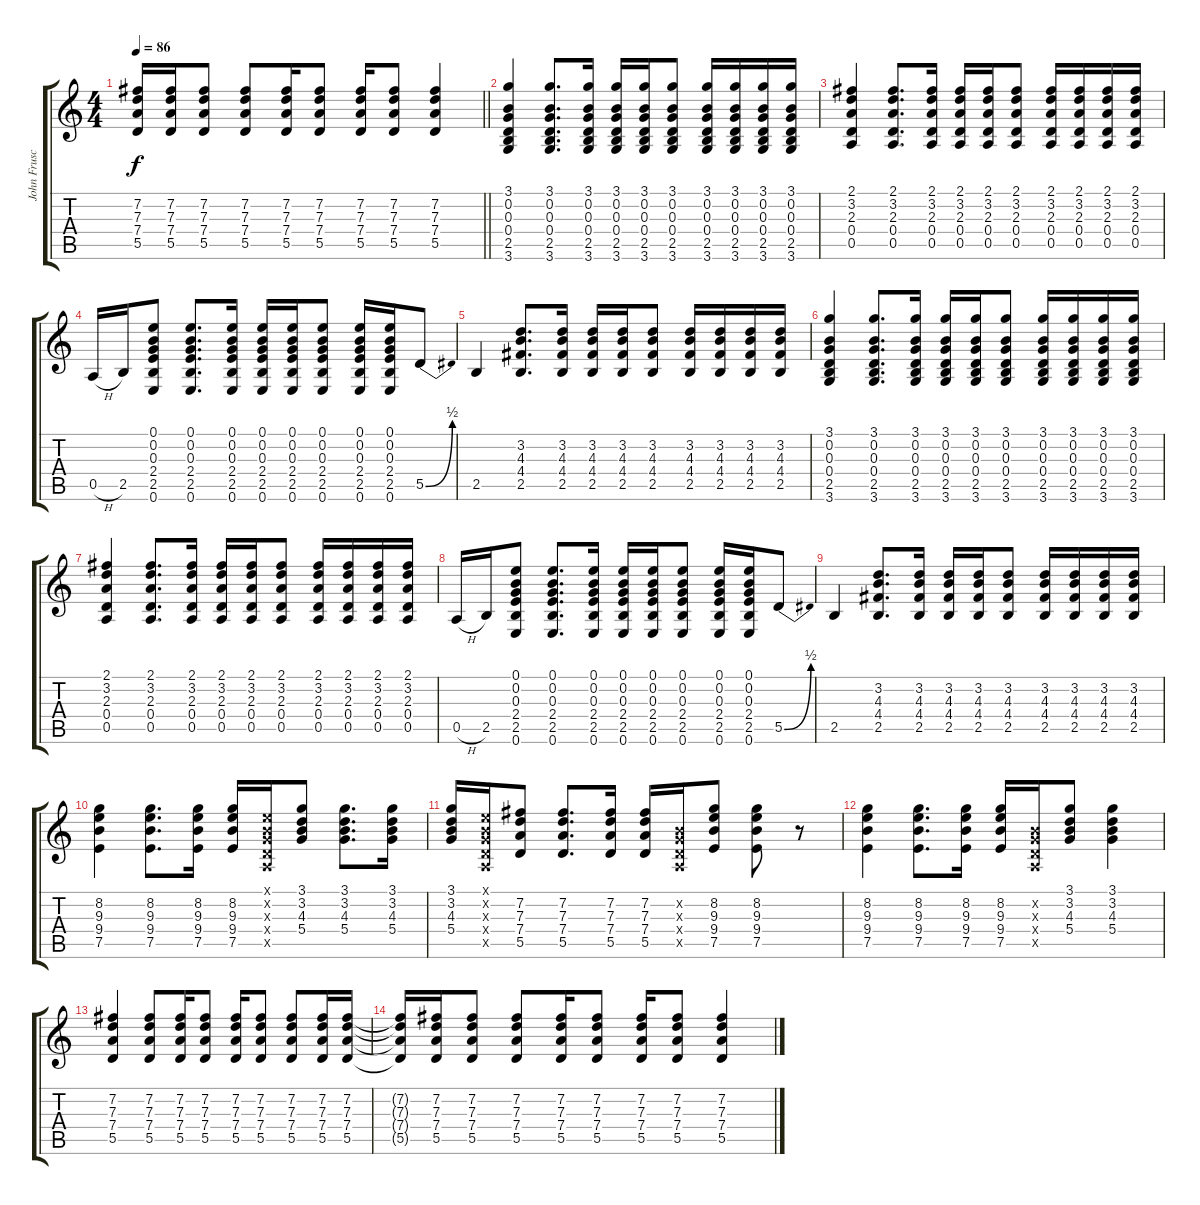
\track ("John Frusciante 1 " "John Frusc") {instrument electricguitarclean}
\staff {score tabs}
\tuning (E4 B3 G3 D3 A2 E2) {hide}
\ts (4 4)
\tempo 86
\clef g2
\barLineRight lightlight
\ks c
(7.2{t} 7.3{t} 7.4{t} 5.5{t}).16{dy f} (7.2 7.3 7.4 5.5).16 (7.2 7.3 7.4 5.5).8 (7.2 7.3 7.4 5.5).8 (7.2 7.3 7.4 5.5).16 (7.2 7.3 7.4 5.5).8 (7.2 7.3 7.4 5.5).16 (7.2 7.3 7.4 5.5).8 (7.2 7.3 7.4 5.5).4 |
(3.1 0.2 0.3 0.4 2.5 3.6).4 (3.1 0.2 0.3 0.4 2.5 3.6).8{d} (3.1 0.2 0.3 0.4 2.5 3.6).16 (3.1 0.2 0.3 0.4 2.5 3.6).16 (3.1 0.2 0.3 0.4 2.5 3.6).16 (3.1 0.2 0.3 0.4 2.5 3.6).8 (3.1 0.2 0.3 0.4 2.5 3.6).16 (3.1 0.2 0.3 0.4 2.5 3.6).16 (3.1 0.2 0.3 0.4 2.5 3.6).16 (3.1 0.2 0.3 0.4 2.5 3.6).16 |
(2.1 3.2 2.3 0.4 0.5).4 (2.1 3.2 2.3 0.4 0.5).8{d} (2.1 3.2 2.3 0.4 0.5).16 (2.1 3.2 2.3 0.4 0.5).16 (2.1 3.2 2.3 0.4 0.5).16 (2.1 3.2 2.3 0.4 0.5).8 (2.1 3.2 2.3 0.4 0.5).16 (2.1 3.2 2.3 0.4 0.5).16 (2.1 3.2 2.3 0.4 0.5).16 (2.1 3.2 2.3 0.4 0.5).16 |
0.5{h}.16 2.5.16 (0.1 0.2 0.3 2.4 2.5 0.6).8 (0.1 0.2 0.3 2.4 2.5 0.6).8{d} (0.1 0.2 0.3 2.4 2.5 0.6).16 (0.1 0.2 0.3 2.4 2.5 0.6).16 (0.1 0.2 0.3 2.4 2.5 0.6).16 (0.1 0.2 0.3 2.4 2.5 0.6).8 (0.1 0.2 0.3 2.4 2.5 0.6).16 (0.1 0.2 0.3 2.4 2.5 0.6).16 5.5{be (bend 0 0 60 2)}.8 |
2.5.4 (3.2 4.3 4.4 2.5).8{d} (3.2 4.3 4.4 2.5).16 (3.2 4.3 4.4 2.5).16 (3.2 4.3 4.4 2.5).16 (3.2 4.3 4.4 2.5).8 (3.2 4.3 4.4 2.5).16 (3.2 4.3 4.4 2.5).16 (3.2 4.3 4.4 2.5).16 (3.2 4.3 4.4 2.5).16 |
(3.1 0.2 0.3 0.4 2.5 3.6).4 (3.1 0.2 0.3 0.4 2.5 3.6).8{d} (3.1 0.2 0.3 0.4 2.5 3.6).16 (3.1 0.2 0.3 0.4 2.5 3.6).16 (3.1 0.2 0.3 0.4 2.5 3.6).16 (3.1 0.2 0.3 0.4 2.5 3.6).8 (3.1 0.2 0.3 0.4 2.5 3.6).16 (3.1 0.2 0.3 0.4 2.5 3.6).16 (3.1 0.2 0.3 0.4 2.5 3.6).16 (3.1 0.2 0.3 0.4 2.5 3.6).16 |
(2.1 3.2 2.3 0.4 0.5).4 (2.1 3.2 2.3 0.4 0.5).8{d} (2.1 3.2 2.3 0.4 0.5).16 (2.1 3.2 2.3 0.4 0.5).16 (2.1 3.2 2.3 0.4 0.5).16 (2.1 3.2 2.3 0.4 0.5).8 (2.1 3.2 2.3 0.4 0.5).16 (2.1 3.2 2.3 0.4 0.5).16 (2.1 3.2 2.3 0.4 0.5).16 (2.1 3.2 2.3 0.4 0.5).16 |
0.5{h}.16 2.5.16 (0.1 0.2 0.3 2.4 2.5 0.6).8 (0.1 0.2 0.3 2.4 2.5 0.6).8{d} (0.1 0.2 0.3 2.4 2.5 0.6).16 (0.1 0.2 0.3 2.4 2.5 0.6).16 (0.1 0.2 0.3 2.4 2.5 0.6).16 (0.1 0.2 0.3 2.4 2.5 0.6).8 (0.1 0.2 0.3 2.4 2.5 0.6).16 (0.1 0.2 0.3 2.4 2.5 0.6).16 5.5{be (bend 0 0 60 2)}.8 |
2.5.4 (3.2 4.3 4.4 2.5).8{d} (3.2 4.3 4.4 2.5).16 (3.2 4.3 4.4 2.5).16 (3.2 4.3 4.4 2.5).16 (3.2 4.3 4.4 2.5).8 (3.2 4.3 4.4 2.5).16 (3.2 4.3 4.4 2.5).16 (3.2 4.3 4.4 2.5).16 (3.2 4.3 4.4 2.5).16 |
(8.2 9.3 9.4 7.5).4 (8.2 9.3 9.4 7.5).8{d} (8.2 9.3 9.4 7.5).16 (8.2 9.3 9.4 7.5).16 (0.1{x} 0.2{x} 0.3{x} 0.4{x} 0.5{x}).16 (3.1 3.2 4.3 5.4).8 (3.1 3.2 4.3 5.4).8{d} (3.1 3.2 4.3 5.4).16 |
(3.1 3.2 4.3 5.4).16 (0.1{x} 0.2{x} 0.3{x} 0.4{x} 0.5{x}).16 (7.2 7.3 7.4 5.5).8 (7.2 7.3 7.4 5.5).8{d} (7.2 7.3 7.4 5.5).16 (7.2 7.3 7.4 5.5).16 (0.2{x} 0.3{x} 0.4{x} 0.5{x}).16 (8.2 9.3 9.4 7.5).8 (8.2 9.3 9.4 7.5).8 r.8 |
(8.2 9.3 9.4 7.5).4 (8.2 9.3 9.4 7.5).8{d} (8.2 9.3 9.4 7.5).16 (8.2 9.3 9.4 7.5).16 (0.2{x} 0.3{x} 0.4{x} 0.5{x}).16 (3.1 3.2 4.3 5.4).8 (3.1 3.2 4.3 5.4).4 |
(7.2 7.3 7.4 5.5).4 (7.2 7.3 7.4 5.5).8 (7.2 7.3 7.4 5.5).16 (7.2 7.3 7.4 5.5).8 (7.2 7.3 7.4 5.5).16 (7.2 7.3 7.4 5.5).8 (7.2 7.3 7.4 5.5).8 (7.2 7.3 7.4 5.5).16 (7.2 7.3 7.4 5.5).16 |
(7.2{t} 7.3{t} 7.4{t} 5.5{t}).16 (7.2 7.3 7.4 5.5).16 (7.2 7.3 7.4 5.5).8 (7.2 7.3 7.4 5.5).8 (7.2 7.3 7.4 5.5).16 (7.2 7.3 7.4 5.5).8 (7.2 7.3 7.4 5.5).16 (7.2 7.3 7.4 5.5).8 (7.2 7.3 7.4 5.5).4
